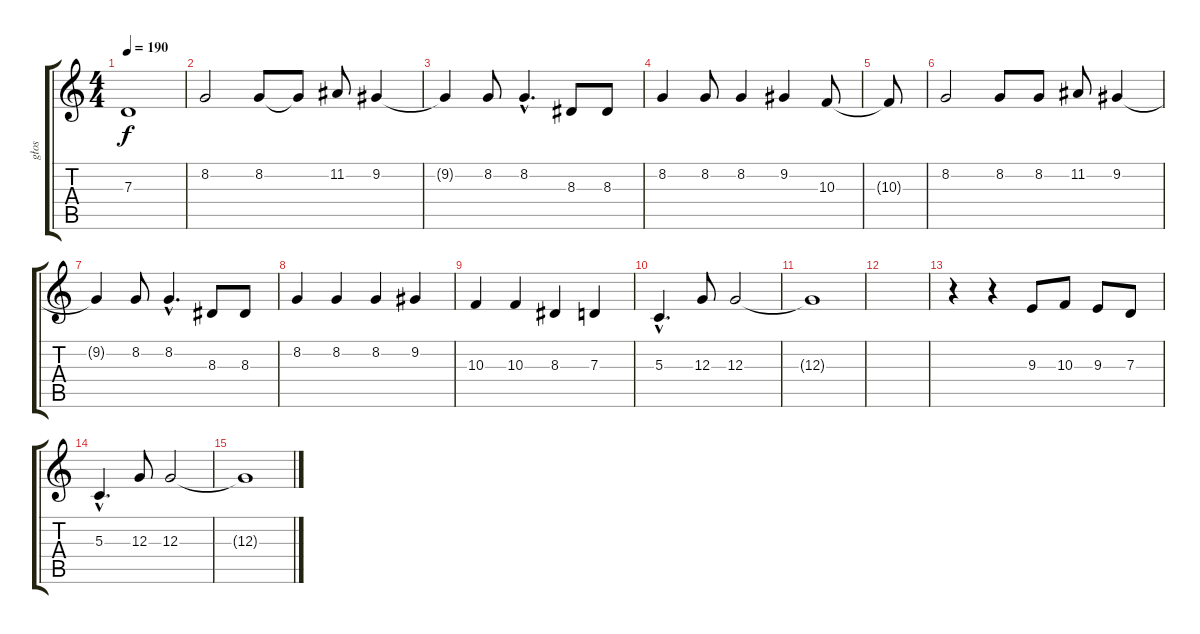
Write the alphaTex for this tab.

\track ("głos" "głos") {instrument lead6voice}
\staff {score tabs}
\tuning (E4 B3 G3 D3 A2 E2) {hide}
\ts (4 4)
\tempo 190
\clef g2
\ks c
7.3{t}.1{dy f} |
8.2.2 8.2.8 8.2{t}.8 11.2.8 9.2.4 |
9.2{t}.4 8.2.8 8.2{hac}.4{d} 8.3.8 8.3.8 |
8.2.4 8.2.8 8.2.4 9.2.4 10.3.8 |
10.3{t}.8 |
8.2.2 8.2.8 8.2.8 11.2.8 9.2.4 |
9.2{t}.4 8.2.8 8.2{hac}.4{d} 8.3.8 8.3.8 |
8.2.4 8.2.4 8.2.4 9.2.4 |
10.3.4 10.3.4 8.3.4 7.3.4 |
5.3{hac}.4{d} 12.3.8 12.3.2 |
12.3{t}.1 |
|
r.4 r.4 9.3.8 10.3.8 9.3.8 7.3.8 |
5.3{hac}.4{d} 12.3.8 12.3.2 |
12.3{t}.1
